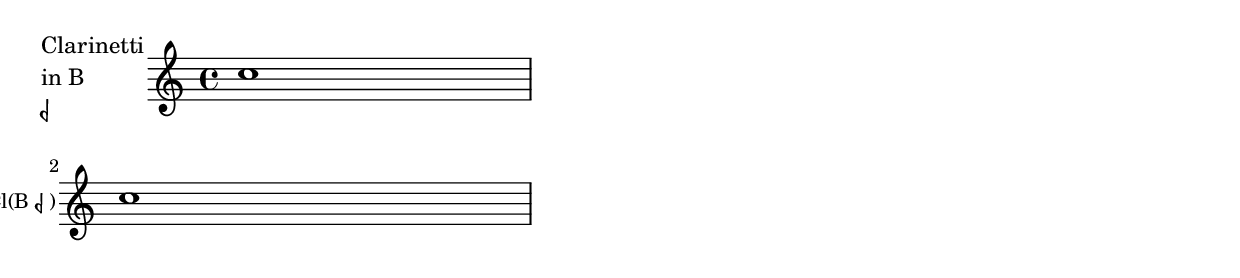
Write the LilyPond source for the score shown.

\header {

texidoc = "Instrument names are set with Staff.instrument and
Staff.instr. You can enter markup texts to create more funky names,
including alterations. "

}


\version "1.7.18"


textFlat = \markup {\smaller \musicglyph #"accidentals--1"}
\score {
  \notes \context Staff = treble {
    \property Staff.instrument
	= \markup { \column << "Clarinetti" { "in B" \textFlat } >> }
    \property Staff.instr
	= \markup { \smaller  { "Cl(B" \textFlat ")" } }

    { c''1 \break c'' }

  }
  \paper { linewidth= 8.0\cm }
}


